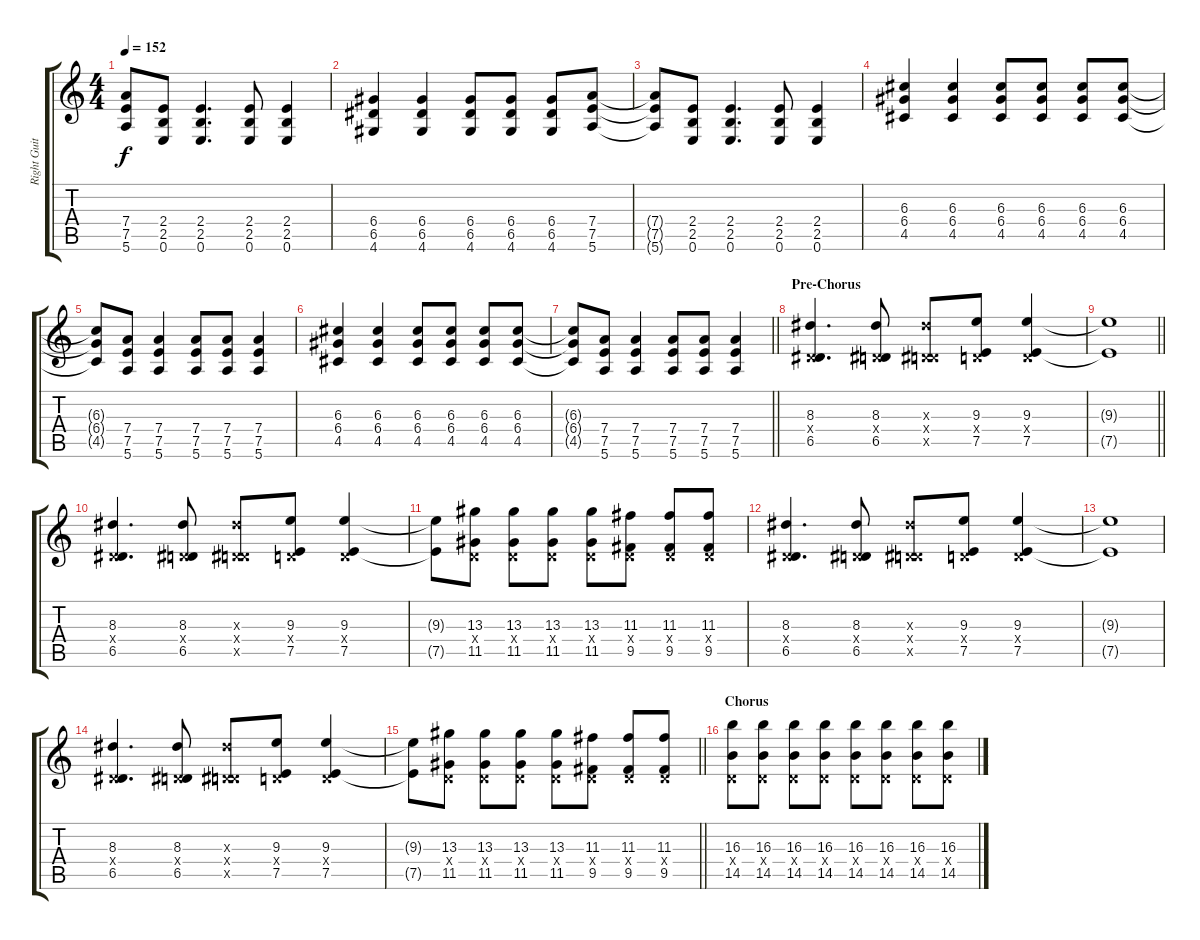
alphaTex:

\track ("Right Guitar" "Right Guit") {instrument electricguitarclean}
\staff {score tabs}
\tuning (E4 B3 G3 D3 A2 E2) {hide}
\ts (4 4)
\tempo 152
\clef g2
\ks c
(7.4{t} 7.5{t} 5.6{t}).8{dy f} (2.4 2.5 0.6).8 (2.4 2.5 0.6).4{d} (2.4 2.5 0.6).8 (2.4 2.5 0.6).4 |
(6.4 6.5 4.6).4 (6.4 6.5 4.6).4 (6.4 6.5 4.6).8 (6.4 6.5 4.6).8 (6.4 6.5 4.6).8 (7.4 7.5 5.6).8 |
(7.4{t} 7.5{t} 5.6{t}).8 (2.4 2.5 0.6).8 (2.4 2.5 0.6).4{d} (2.4 2.5 0.6).8 (2.4 2.5 0.6).4 |
(6.3 6.4 4.5).4 (6.3 6.4 4.5).4 (6.3 6.4 4.5).8 (6.3 6.4 4.5).8 (6.3 6.4 4.5).8 (6.3 6.4 4.5).8 |
(6.3{t} 6.4{t} 4.5{t}).8 (7.4 7.5 5.6).8 (7.4 7.5 5.6).4 (7.4 7.5 5.6).8 (7.4 7.5 5.6).8 (7.4 7.5 5.6).4 |
(6.3 6.4 4.5).4 (6.3 6.4 4.5).4 (6.3 6.4 4.5).8 (6.3 6.4 4.5).8 (6.3 6.4 4.5).8 (6.3 6.4 4.5).8 |
\barLineRight lightlight
(6.3{t} 6.4{t} 4.5{t}).8 (7.4 7.5 5.6).8 (7.4 7.5 5.6).4 (7.4 7.5 5.6).8 (7.4 7.5 5.6).8 (7.4 7.5 5.6).4 |
\section ("" "Pre-Chorus")
(8.3 0.4{x} 6.5).4{d} (8.3 0.4{x} 6.5).8 (8.3{x} 0.4{x} 6.5{x}).8 (9.3 0.4{x} 7.5).8 (9.3 0.4{x} 7.5).4 |
\barLineRight lightlight
(9.3{t} 7.5{t}).1 |
(8.3 0.4{x} 6.5).4{d} (8.3 0.4{x} 6.5).8 (8.3{x} 0.4{x} 6.5{x}).8 (9.3 0.4{x} 7.5).8 (9.3 0.4{x} 7.5).4 |
(9.3{t} 7.5{t}).8 (13.3 0.4{x} 11.5).8 (13.3 0.4{x} 11.5).8 (13.3 0.4{x} 11.5).8 (13.3 0.4{x} 11.5).8 (11.3 0.4{x} 9.5).8 (11.3 0.4{x} 9.5).8 (11.3 0.4{x} 9.5).8 |
(8.3 0.4{x} 6.5).4{d} (8.3 0.4{x} 6.5).8 (8.3{x} 0.4{x} 6.5{x}).8 (9.3 0.4{x} 7.5).8 (9.3 0.4{x} 7.5).4 |
(9.3{t} 7.5{t}).1 |
(8.3 0.4{x} 6.5).4{d} (8.3 0.4{x} 6.5).8 (8.3{x} 0.4{x} 6.5{x}).8 (9.3 0.4{x} 7.5).8 (9.3 0.4{x} 7.5).4 |
\barLineRight lightlight
(9.3{t} 7.5{t}).8 (13.3 0.4{x} 11.5).8 (13.3 0.4{x} 11.5).8 (13.3 0.4{x} 11.5).8 (13.3 0.4{x} 11.5).8 (11.3 0.4{x} 9.5).8 (11.3 0.4{x} 9.5).8 (11.3 0.4{x} 9.5).8 |
\section ("" "Chorus")
(16.3 0.4{x} 14.5).8 (16.3 0.4{x} 14.5).8 (16.3 0.4{x} 14.5).8 (16.3 0.4{x} 14.5).8 (16.3 0.4{x} 14.5).8 (16.3 0.4{x} 14.5).8 (16.3 0.4{x} 14.5).8 (16.3 0.4{x} 14.5).8
